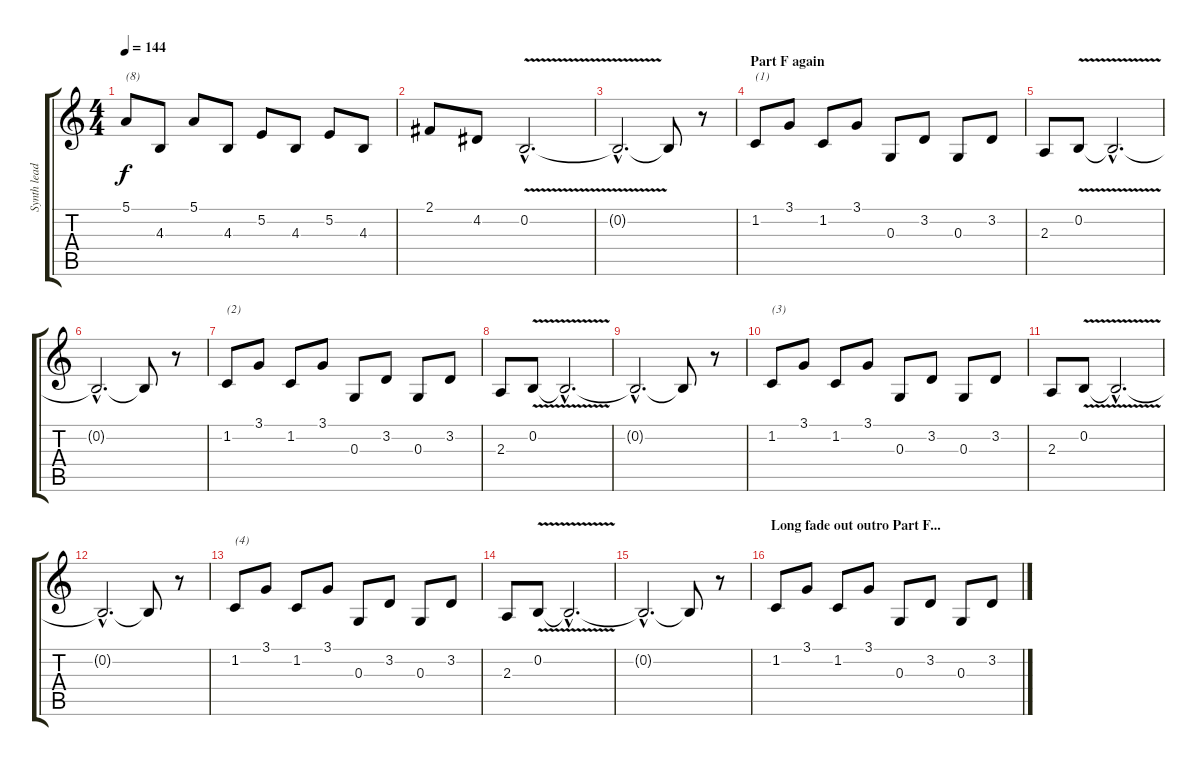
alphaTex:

\track ("Synth leads" "Synth lead") {instrument synthbrass1}
\staff {score tabs}
\tuning (E4 B3 G3 D3 A2 E2) {hide}
\ts (4 4)
\tempo 144
\clef g2
\ks c
5.1.8{txt "(8)" dy f} 4.3.8 5.1.8 4.3.8 5.2.8 4.3.8 5.2.8 4.3.8 |
2.1.8 4.2.8 0.2{v hac}.2{d} |
0.2{hac t}.2{d} 0.2{t}.8 r.8 |
\section ("" "Part F again")
1.2.8{txt "(1)"} 3.1.8 1.2.8 3.1.8 0.3.8 3.2.8 0.3.8 3.2.8 |
2.3.8 0.2{v}.8 0.2{hac t}.2{d} |
0.2{hac t}.2{d} 0.2{t}.8 r.8 |
1.2.8{txt "(2)"} 3.1.8 1.2.8 3.1.8 0.3.8 3.2.8 0.3.8 3.2.8 |
2.3.8 0.2{v}.8 0.2{hac t}.2{d} |
0.2{hac t}.2{d} 0.2{t}.8 r.8 |
1.2.8{txt "(3)"} 3.1.8 1.2.8 3.1.8 0.3.8 3.2.8 0.3.8 3.2.8 |
2.3.8 0.2{v}.8 0.2{hac t}.2{d} |
0.2{hac t}.2{d} 0.2{t}.8 r.8 |
1.2.8{txt "(4)"} 3.1.8 1.2.8 3.1.8 0.3.8 3.2.8 0.3.8 3.2.8 |
2.3.8 0.2{v}.8 0.2{hac t}.2{d} |
0.2{hac t}.2{d} 0.2{t}.8 r.8 |
\section ("" "Long fade out outro Part F...")
1.2.8{volume 11} 3.1.8 1.2.8 3.1.8 0.3.8 3.2.8 0.3.8 3.2.8
